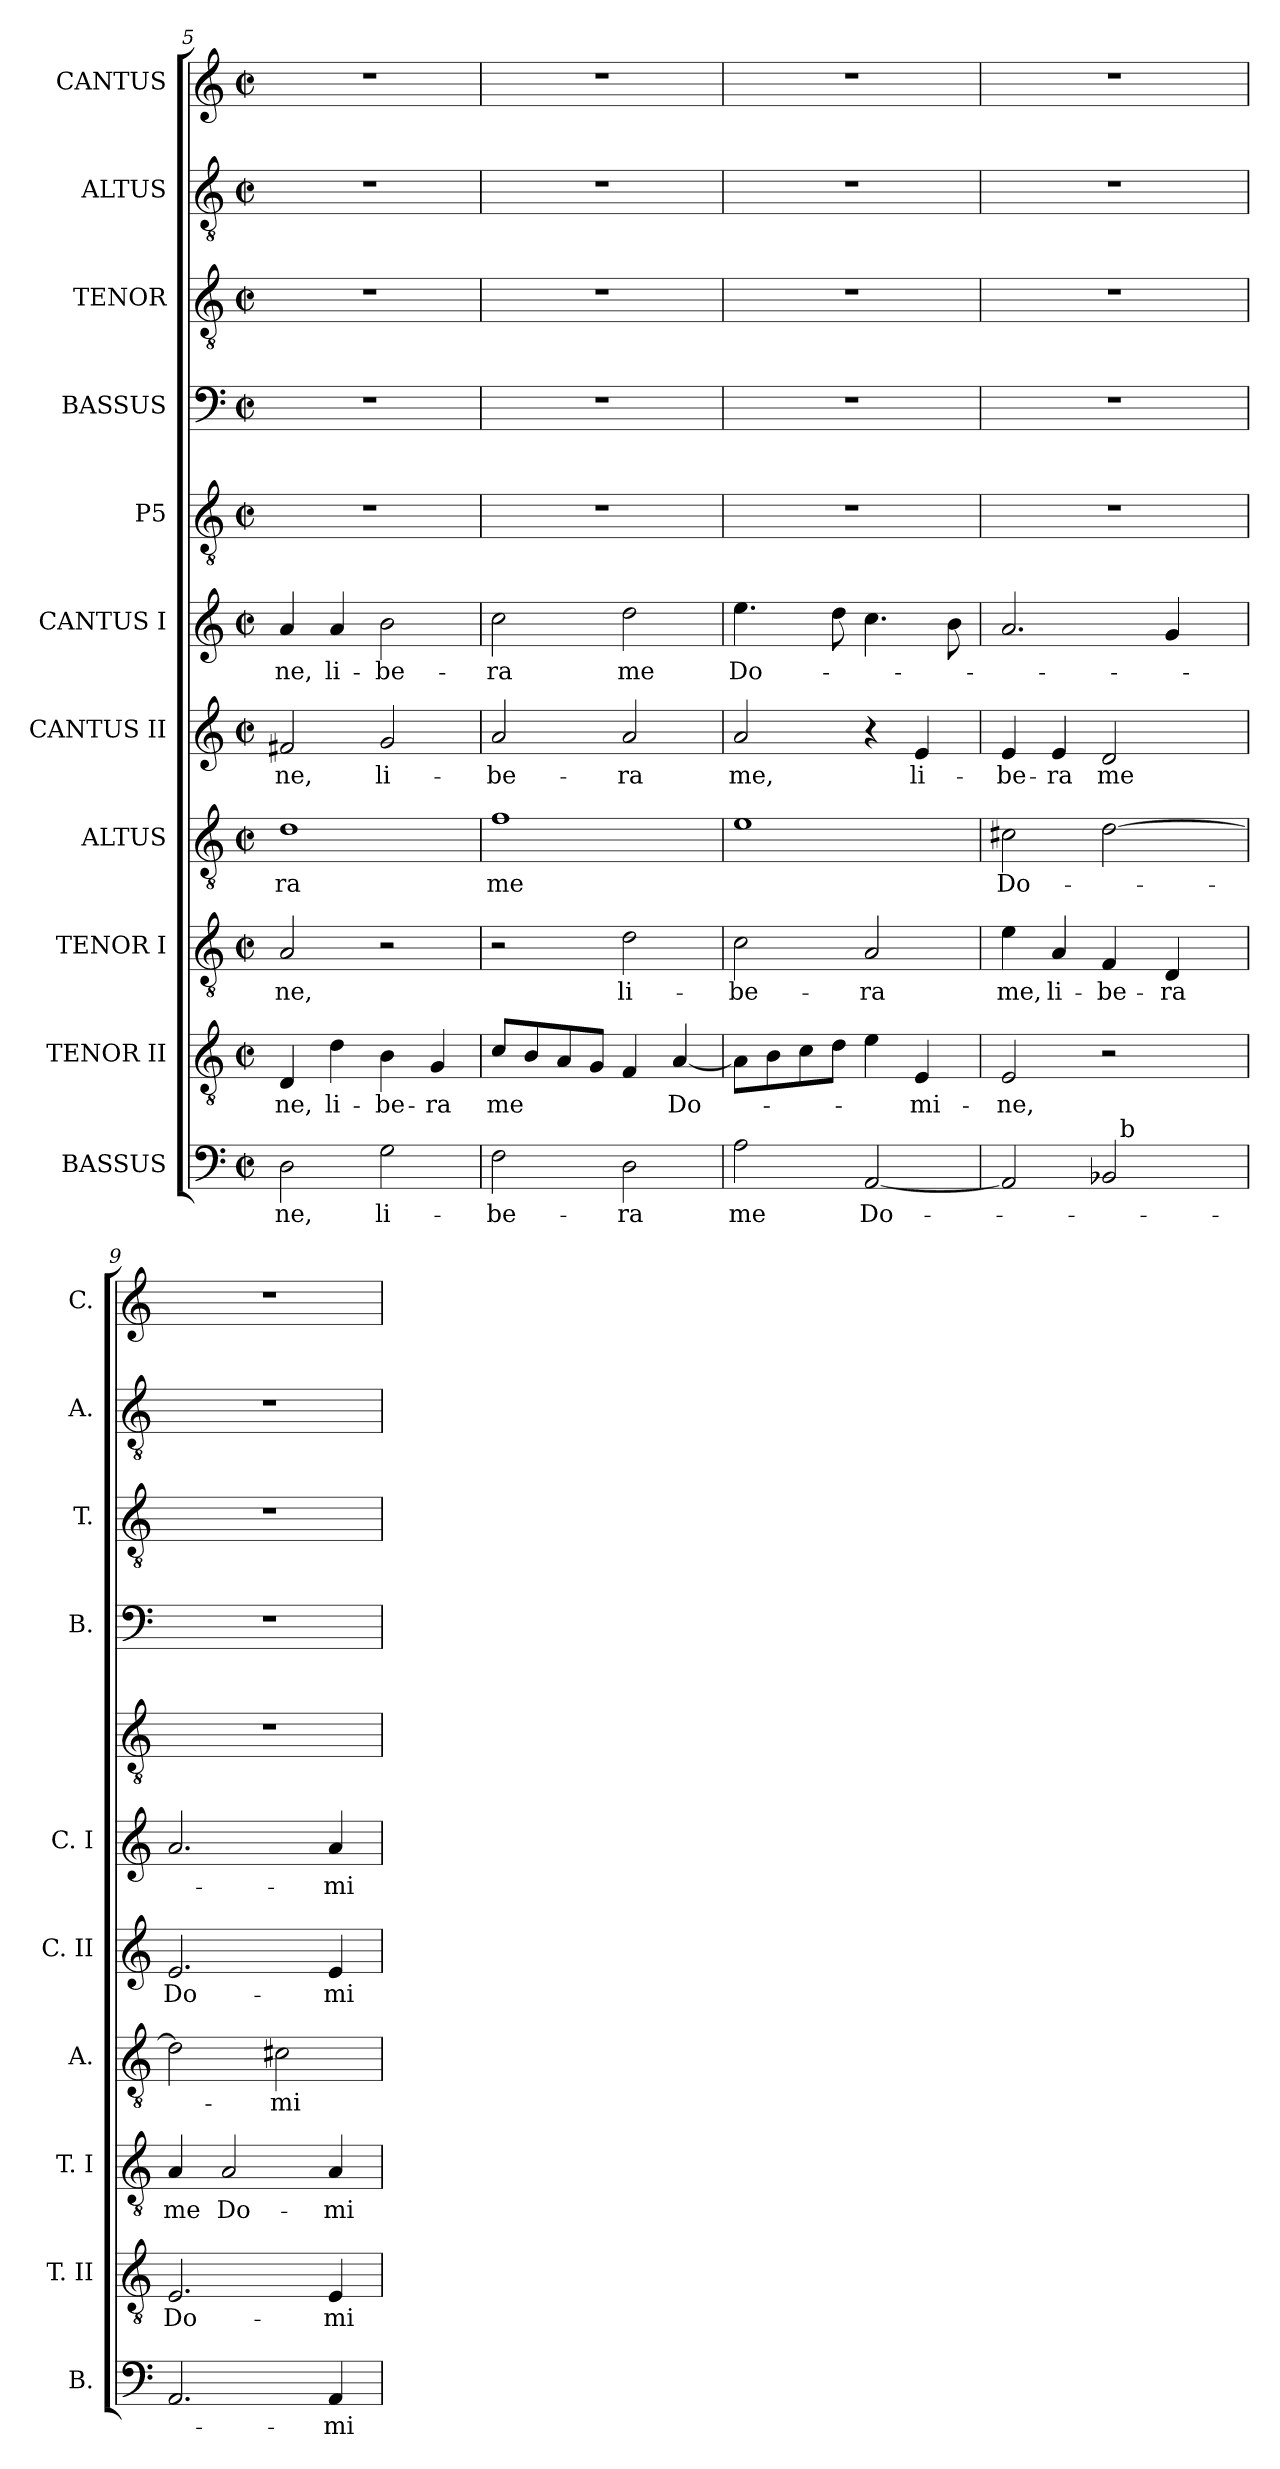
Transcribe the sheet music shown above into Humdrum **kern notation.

**kern	**text	**kern	**text	**kern	**text	**kern	**text	**kern	**text	**kern	**text	**kern	**kern	**kern	**kern	**kern
*part11	*part11	*part10	*part10	*part9	*part9	*part8	*part8	*part7	*part7	*part6	*part6	*part5	*part4	*part3	*part2	*part1
*staff11	*staff11	*staff10	*staff10	*staff9	*staff9	*staff8	*staff8	*staff7	*staff7	*staff6	*staff6	*staff5	*staff4	*staff3	*staff2	*staff1
*I"BASSUS	*	*I"TENOR II	*	*I"TENOR I	*	*I"ALTUS	*	*I"CANTUS II	*	*I"CANTUS I	*	*I"P5	*I"BASSUS	*I"TENOR	*I"ALTUS	*I"CANTUS
*I'B.	*	*I'T. II	*	*I'T. I	*	*I'A.	*	*I'C. II	*	*I'C. I	*	*	*I'B.	*I'T.	*I'A.	*I'C.
*clefF4	*	*clefGv2	*	*clefGv2	*	*clefGv2	*	*clefG2	*	*clefG2	*	*clefGv2	*clefF4	*clefGv2	*clefGv2	*clefG2
*	*	*ITrd7c12	*	*ITrd7c12	*	*ITrd7c12	*	*	*	*	*	*ITrd7c12	*	*ITrd7c12	*ITrd7c12	*
*k[]	*	*k[]	*	*k[]	*	*k[]	*	*k[]	*	*k[]	*	*k[]	*k[]	*k[]	*k[]	*k[]
*a:	*	*a:	*	*a:	*	*a:	*	*a:	*	*a:	*	*a:	*a:	*a:	*a:	*a:
*M2/2	*	*M2/2	*	*M2/2	*	*M2/2	*	*M2/2	*	*M2/2	*	*M2/2	*M2/2	*M2/2	*M2/2	*M2/2
*met(c|)	*	*met(c|)	*	*met(c|)	*	*met(c|)	*	*met(c|)	*	*met(c|)	*	*met(c|)	*met(c|)	*met(c|)	*met(c|)	*met(c|)
=5	=5	=5	=5	=5	=5	=5	=5	=5	=5	=5	=5	=5	=5	=5	=5	=5
!	!LO:LY:b:color=#000000	!	!	!	!	!	!	!	!	!	!	!	!	!	!	!
!	!	!	!LO:LY:b:color=#000000	!	!	!	!	!	!	!	!	!	!	!	!	!
!	!	!	!	!	!LO:LY:b:color=#000000	!	!	!	!	!	!	!	!	!	!	!
!	!	!	!	!	!	!	!LO:LY:b:color=#000000	!	!	!	!	!	!	!	!	!
!	!	!	!	!	!	!	!	!	!LO:LY:b:color=#000000	!	!	!	!	!	!	!
!	!	!	!	!	!	!	!	!	!	!	!LO:LY:b:color=#000000	!	!	!	!	!
2Di\	-ne,	4DDi/	-ne,	2AAi/	-ne,	1Di	-ra	2f#Xi/	-ne,	4ai/	-ne,	1r	1r	1r	1r	1r
!	!	!	!LO:LY:b:color=#000000	!	!	!	!	!	!	!	!	!	!	!	!	!
!	!	!	!	!	!	!	!	!	!	!	!LO:LY:b:color=#000000	!	!	!	!	!
.	.	4Di\	li-	.	.	.	.	.	.	4ai/	li-	.	.	.	.	.
!	!LO:LY:b:color=#000000	!	!	!	!	!	!	!	!	!	!	!	!	!	!	!
!	!	!	!LO:LY:b:color=#000000	!	!	!	!	!	!	!	!	!	!	!	!	!
!	!	!	!	!	!	!	!	!	!LO:LY:b:color=#000000	!	!	!	!	!	!	!
!	!	!	!	!	!	!	!	!	!	!	!LO:LY:b:color=#000000	!	!	!	!	!
2Gi\	li-	4BBi\	-be-	2r	.	.	.	2gi/	li-	2bi\	-be-	.	.	.	.	.
!	!	!	!LO:LY:b:color=#000000	!	!	!	!	!	!	!	!	!	!	!	!	!
.	.	4GGi/	-ra	.	.	.	.	.	.	.	.	.	.	.	.	.
!!LO:LB:g=z
=6	=6	=6	=6	=6	=6	=6	=6	=6	=6	=6	=6	=6	=6	=6	=6	=6
!	!LO:LY:b:color=#000000	!	!	!	!	!	!	!	!	!	!	!	!	!	!	!
!	!	!	!LO:LY:b:color=#000000	!	!	!	!	!	!	!	!	!	!	!	!	!
!	!	!	!	!	!	!	!LO:LY:b:color=#000000	!	!	!	!	!	!	!	!	!
!	!	!	!	!	!	!	!	!	!LO:LY:b:color=#000000	!	!	!	!	!	!	!
!	!	!	!	!	!	!	!	!	!	!	!LO:LY:b:color=#000000	!	!	!	!	!
2Fi\	-be-	8Ci/L	me	2r	.	1Fi	me	2ai/	-be-	2cci\	-ra	1r	1r	1r	1r	1r
.	.	8BBi/	.	.	.	.	.	.	.	.	.	.	.	.	.	.
.	.	8AAi/	.	.	.	.	.	.	.	.	.	.	.	.	.	.
.	.	8GGi/J	.	.	.	.	.	.	.	.	.	.	.	.	.	.
!	!LO:LY:b:color=#000000	!	!	!	!	!	!	!	!	!	!	!	!	!	!	!
!	!	!	!	!	!LO:LY:b:color=#000000	!	!	!	!	!	!	!	!	!	!	!
!	!	!	!	!	!	!	!	!	!LO:LY:b:color=#000000	!	!	!	!	!	!	!
!	!	!	!	!	!	!	!	!	!	!	!LO:LY:b:color=#000000	!	!	!	!	!
2Di\	-ra	4FFi/	.	2Di\	li-	.	.	2ai/	-ra	2ddi\	me	.	.	.	.	.
!	!	!	!LO:LY:b:color=#000000	!	!	!	!	!	!	!	!	!	!	!	!	!
.	.	[4AAi/	Do-	.	.	.	.	.	.	.	.	.	.	.	.	.
=7	=7	=7	=7	=7	=7	=7	=7	=7	=7	=7	=7	=7	=7	=7	=7	=7
!	!LO:LY:b:color=#000000	!	!	!	!	!	!	!	!	!	!	!	!	!	!	!
!	!	!	!	!	!LO:LY:b:color=#000000	!	!	!	!	!	!	!	!	!	!	!
!	!	!	!	!	!	!	!	!	!LO:LY:b:color=#000000	!	!	!	!	!	!	!
!	!	!	!	!	!	!	!	!	!	!	!LO:LY:b:color=#000000	!	!	!	!	!
2Ai\	me	8AAi\L]	.	2Ci\	-be-	1Ei	.	2ai/	me,	4.eei\	Do-	1r	1r	1r	1r	1r
.	.	8BBi\	.	.	.	.	.	.	.	.	.	.	.	.	.	.
.	.	8Ci\	.	.	.	.	.	.	.	.	.	.	.	.	.	.
.	.	8Di\J	.	.	.	.	.	.	.	8ddi\	.	.	.	.	.	.
!	!LO:LY:b:color=#000000	!	!	!	!	!	!	!	!	!	!	!	!	!	!	!
!	!	!	!	!	!LO:LY:b:color=#000000	!	!	!	!	!	!	!	!	!	!	!
[2AAi/	Do-	4Ei\	.	2AAi/	-ra	.	.	4r	.	4.cci\	.	.	.	.	.	.
!	!	!	!LO:LY:b:color=#000000	!	!	!	!	!	!	!	!	!	!	!	!	!
!	!	!	!	!	!	!	!	!	!LO:LY:b:color=#000000	!	!	!	!	!	!	!
.	.	4EEi/	-mi-	.	.	.	.	4ei/	li-	.	.	.	.	.	.	.
.	.	.	.	.	.	.	.	.	.	8bi\	.	.	.	.	.	.
=8	=8	=8	=8	=8	=8	=8	=8	=8	=8	=8	=8	=8	=8	=8	=8	=8
!	!	!	!LO:LY:b:color=#000000	!	!	!	!	!	!	!	!	!	!	!	!	!
!	!	!	!	!	!LO:LY:b:color=#000000	!	!	!	!	!	!	!	!	!	!	!
!	!	!	!	!	!	!	!LO:LY:b:color=#000000	!	!	!	!	!	!	!	!	!
!	!	!	!	!	!	!	!	!	!LO:LY:b:color=#000000	!	!	!	!	!	!	!
*^	*	*	*	*	*	*	*	*	*	*	*	*	*	*	*	*
2AAi/]	2ryy	.	2EEi/	-ne,	4Ei\	me,	2C#Xi\	Do-	4ei/	-be-	2.ai/	.	1r	1r	1r	1r	1r
!	!	!	!	!	!	!LO:LY:b:color=#000000	!	!	!	!	!	!	!	!	!	!	!
!	!	!	!	!	!	!	!	!	!	!LO:LY:b:color=#000000	!	!	!	!	!	!	!
.	.	.	.	.	4AAi/	li-	.	.	4ei/	-ra	.	.	.	.	.	.	.
!	!	!	!	!	!	!LO:LY:b:color=#000000	!	!	!	!	!	!	!	!	!	!	!
!	!	!	!	!	!	!	!	!	!	!LO:LY:b:color=#000000	!	!	!	!	!	!	!
2BB-i/	32ryy	.	2r	.	4FFi/	-be-	[2Di\	.	2di/	me	.	.	.	.	.	.	.
.	256ryy	.	.	.	.	.	.	.	.	.	.	.	.	.	.	.	.
!	!LO:TX:a:t=b	!	!	!	!	!	!	!	!	!	!	!	!	!	!	!	!
.	4ryy	.	.	.	.	.	.	.	.	.	.	.	.	.	.	.	.
!	!	!	!	!	!	!LO:LY:b:color=#000000	!	!	!	!	!	!	!	!	!	!	!
.	.	.	.	.	4DDi/	-ra	.	.	.	.	4gi/	.	.	.	.	.	.
.	8ryy	.	.	.	.	.	.	.	.	.	.	.	.	.	.	.	.
.	16ryy	.	.	.	.	.	.	.	.	.	.	.	.	.	.	.	.
.	64..ryy	.	.	.	.	.	.	.	.	.	.	.	.	.	.	.	.
*v	*v	*	*	*	*	*	*	*	*	*	*	*	*	*	*	*	*
=9	=9	=9	=9	=9	=9	=9	=9	=9	=9	=9	=9	=9	=9	=9	=9	=9
*^	*	*	*	*	*	*	*	*	*	*	*	*	*	*	*	*
!	!	!	!	!LO:LY:b:color=#000000	!	!	!	!	!	!	!	!	!	!	!	!	!
*v	*v	*	*	*	*	*	*	*	*	*	*	*	*	*	*	*	*
*^	*	*	*	*	*	*	*	*	*	*	*	*	*	*	*	*
!	!	!	!	!	!	!LO:LY:b:color=#000000	!	!	!	!	!	!	!	!	!	!	!
*v	*v	*	*	*	*	*	*	*	*	*	*	*	*	*	*	*	*
*^	*	*	*	*	*	*	*	*	*	*	*	*	*	*	*	*
!	!	!	!	!	!	!	!	!	!	!LO:LY:b:color=#000000	!	!	!	!	!	!	!
*v	*v	*	*	*	*	*	*	*	*	*	*	*	*	*	*	*	*
2.AAi/	.	2.EEi/	Do-	4AAi/	me	2Di\]	.	2.ei/	Do-	2.ai/	.	1r	1r	1r	1r	1r
!	!	!	!	!	!LO:LY:b:color=#000000	!	!	!	!	!	!	!	!	!	!	!
.	.	.	.	2AAi/	Do-	.	.	.	.	.	.	.	.	.	.	.
!	!	!	!	!	!	!	!LO:LY:b:color=#000000	!	!	!	!	!	!	!	!	!
.	.	.	.	.	.	2C#Xi\	-mi-	.	.	.	.	.	.	.	.	.
!	!LO:LY:b:color=#000000	!	!	!	!	!	!	!	!	!	!	!	!	!	!	!
!	!	!	!LO:LY:b:color=#000000	!	!	!	!	!	!	!	!	!	!	!	!	!
!	!	!	!	!	!LO:LY:b:color=#000000	!	!	!	!	!	!	!	!	!	!	!
!	!	!	!	!	!	!	!	!	!LO:LY:b:color=#000000	!	!	!	!	!	!	!
!	!	!	!	!	!	!	!	!	!	!	!LO:LY:b:color=#000000	!	!	!	!	!
4AAi/	-mi-	4EEi/	-mi-	4AAi/	-mi-	.	.	4ei/	-mi-	4ai/	-mi-	.	.	.	.	.
=	=	=	=	=	=	=	=	=	=	=	=	=	=	=	=	=
*-	*-	*-	*-	*-	*-	*-	*-	*-	*-	*-	*-	*-	*-	*-	*-	*-
